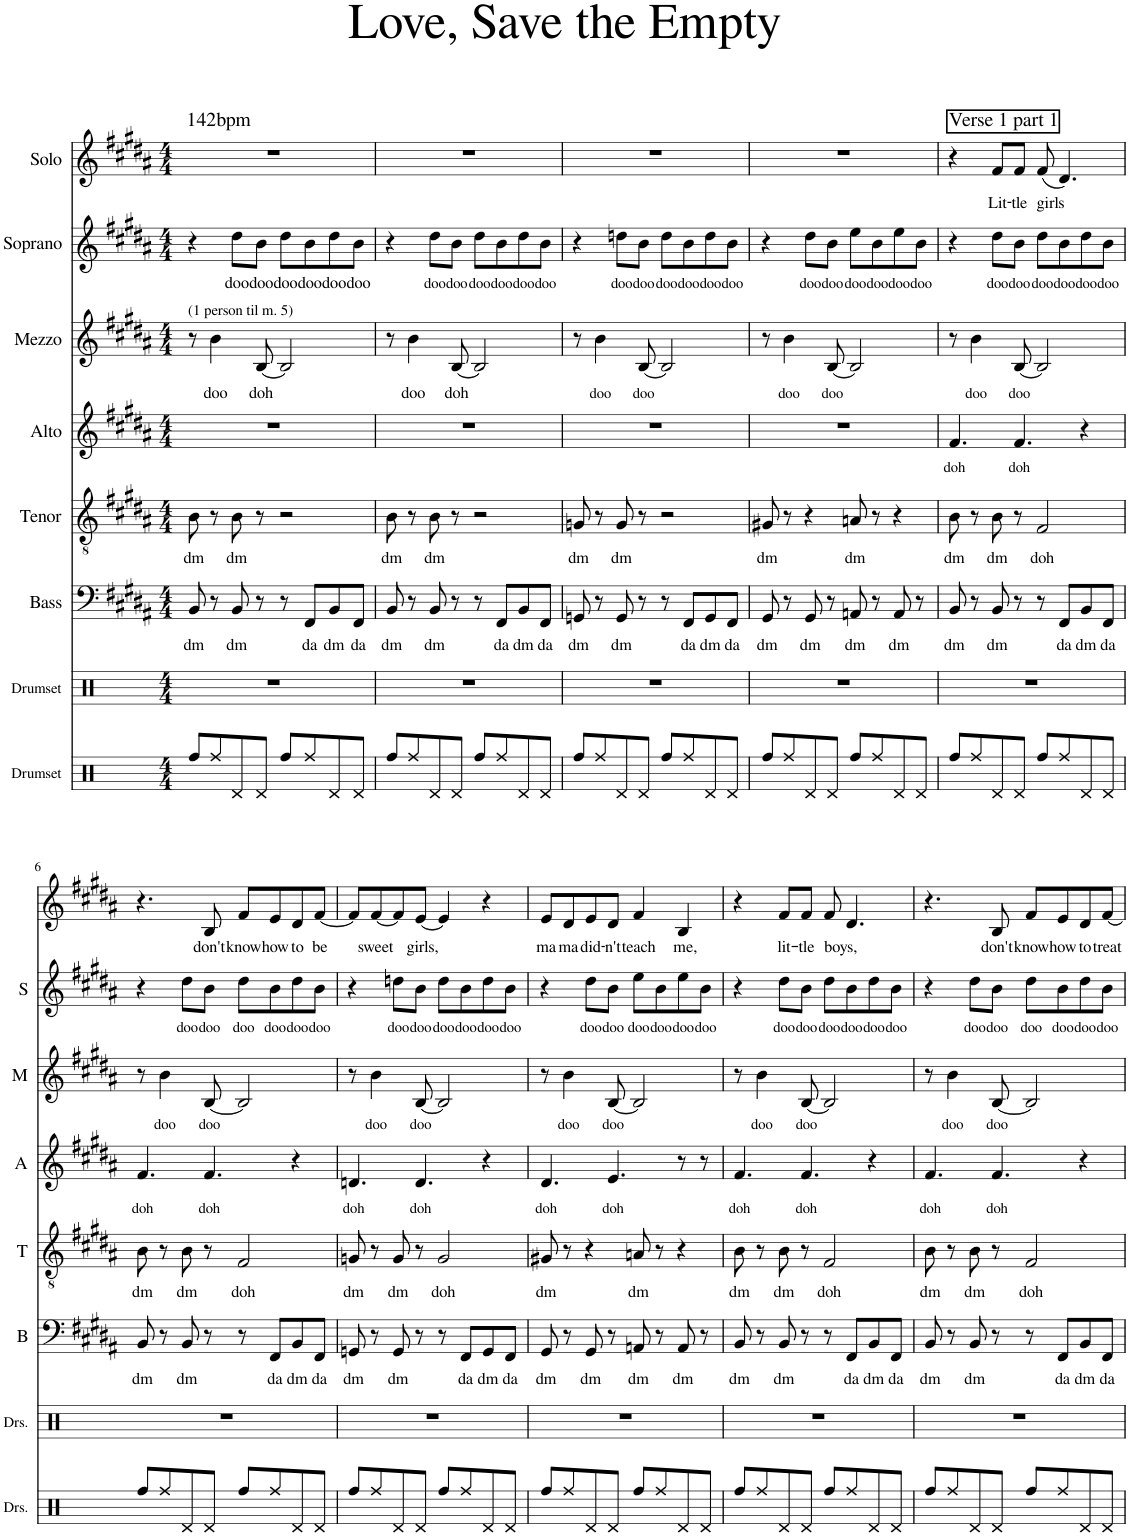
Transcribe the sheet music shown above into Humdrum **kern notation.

**kern	**kern	**kern	**text	**kern	**text	**kern	**text	**kern	**text	**kern	**text	**kern	**text
*part8	*part7	*part6	*part6	*part5	*part5	*part4	*part4	*part3	*part3	*part2	*part2	*part1	*part1
*staff8	*staff7	*staff6	*staff6	*staff5	*staff5	*staff4	*staff4	*staff3	*staff3	*staff2	*staff2	*staff1	*staff1
*I"Drumset	*I"Drumset	*I"Bass	*	*I"Tenor	*	*I"Alto	*	*I"Mezzo	*	*I"Soprano	*	*I"Solo	*
*I'Drs.	*I'Drs.	*I'B	*	*I'T	*	*I'A	*	*I'M	*	*I'S	*	*	*
*clefX	*clefX	*clefF4	*	*clefGv2	*	*clefG2	*	*clefG2	*	*clefG2	*	*clefG2	*
*k[]	*k[]	*k[f#c#g#d#a#]	*	*k[f#c#g#d#a#]	*	*k[f#c#g#d#a#]	*	*k[f#c#g#d#a#]	*	*k[f#c#g#d#a#]	*	*k[f#c#g#d#a#]	*
*M4/4	*M4/4	*M4/4	*	*M4/4	*	*M4/4	*	*M4/4	*	*M4/4	*	*M4/4	*
=1	=1	=1	=1	=1	=1	=1	=1	=1	=1	=1	=1	=1	=1
!	!	!	!	!	!	!	!	!	!	!	!	!LO:TX:a:t=142bpm	!
!	!	!	!	!	!	!	!	!LO:TX:a:t=(1 person til m. 5)	!	!	!	!	!
!	!	!	!LO:LY:b	!	!LO:LY:b	!	!	!	!	!	!	!	!
8Rff/L	1r	8BB/	dm	8B\	dm	1r	.	8r	.	4r	.	1r	.
!	!	!	!	!	!	!	!	!	!LO:LY:b	!	!	!	!
8Rff/	.	8r	.	8r	.	.	.	4b\	doo	.	.	.	.
!	!	!	!LO:LY:b	!	!LO:LY:b	!	!	!	!	!	!LO:LY:b	!	!
8Rd/	.	8BB/	dm	8B\	dm	.	.	.	.	8dd#\L	doo	.	.
!	!	!	!	!	!	!	!	!	!LO:LY:b	!	!LO:LY:b	!	!
8Rd/J	.	8r	.	8r	.	.	.	[8B/	doh	8b\J	doo	.	.
!	!	!	!	!	!	!	!	!	!	!	!LO:LY:b	!	!
8Rff/L	.	8r	.	2r	.	.	.	2B/]	.	8dd#\L	doo	.	.
!	!	!	!LO:LY:b	!	!	!	!	!	!	!	!LO:LY:b	!	!
8Rff/	.	8FF#/L	da	.	.	.	.	.	.	8b\	doo	.	.
!	!	!	!LO:LY:b	!	!	!	!	!	!	!	!LO:LY:b	!	!
8Rd/	.	8BB/	dm	.	.	.	.	.	.	8dd#\	doo	.	.
!	!	!	!LO:LY:b	!	!	!	!	!	!	!	!LO:LY:b	!	!
8Rd/J	.	8FF#/J	da	.	.	.	.	.	.	8b\J	doo	.	.
=2	=2	=2	=2	=2	=2	=2	=2	=2	=2	=2	=2	=2	=2
!	!	!	!LO:LY:b	!	!LO:LY:b	!	!	!	!	!	!	!	!
8Rff/L	1r	8BB/	dm	8B\	dm	1r	.	8r	.	4r	.	1r	.
!	!	!	!	!	!	!	!	!	!LO:LY:b	!	!	!	!
8Rff/	.	8r	.	8r	.	.	.	4b\	doo	.	.	.	.
!	!	!	!LO:LY:b	!	!LO:LY:b	!	!	!	!	!	!LO:LY:b	!	!
8Rd/	.	8BB/	dm	8B\	dm	.	.	.	.	8dd#\L	doo	.	.
!	!	!	!	!	!	!	!	!	!LO:LY:b	!	!LO:LY:b	!	!
8Rd/J	.	8r	.	8r	.	.	.	[8B/	doh	8b\J	doo	.	.
!	!	!	!	!	!	!	!	!	!	!	!LO:LY:b	!	!
8Rff/L	.	8r	.	2r	.	.	.	2B/]	.	8dd#\L	doo	.	.
!	!	!	!LO:LY:b	!	!	!	!	!	!	!	!LO:LY:b	!	!
8Rff/	.	8FF#/L	da	.	.	.	.	.	.	8b\	doo	.	.
!	!	!	!LO:LY:b	!	!	!	!	!	!	!	!LO:LY:b	!	!
8Rd/	.	8BB/	dm	.	.	.	.	.	.	8dd#\	doo	.	.
!	!	!	!LO:LY:b	!	!	!	!	!	!	!	!LO:LY:b	!	!
8Rd/J	.	8FF#/J	da	.	.	.	.	.	.	8b\J	doo	.	.
=3	=3	=3	=3	=3	=3	=3	=3	=3	=3	=3	=3	=3	=3
!	!	!	!LO:LY:b	!	!LO:LY:b	!	!	!	!	!	!	!	!
8Rff/L	1r	8GGn/	dm	8Gn/	dm	1r	.	8r	.	4r	.	1r	.
!	!	!	!	!	!	!	!	!	!LO:LY:b	!	!	!	!
8Rff/	.	8r	.	8r	.	.	.	4b\	doo	.	.	.	.
!	!	!	!LO:LY:b	!	!LO:LY:b	!	!	!	!	!	!LO:LY:b	!	!
8Rd/	.	8GG/	dm	8G/	dm	.	.	.	.	8ddn\L	doo	.	.
!	!	!	!	!	!	!	!	!	!LO:LY:b	!	!LO:LY:b	!	!
8Rd/J	.	8r	.	8r	.	.	.	[8B/	doo	8b\J	doo	.	.
!	!	!	!	!	!	!	!	!	!	!	!LO:LY:b	!	!
8Rff/L	.	8r	.	2r	.	.	.	2B/]	.	8dd\L	doo	.	.
!	!	!	!LO:LY:b	!	!	!	!	!	!	!	!LO:LY:b	!	!
8Rff/	.	8FF#/L	da	.	.	.	.	.	.	8b\	doo	.	.
!	!	!	!LO:LY:b	!	!	!	!	!	!	!	!LO:LY:b	!	!
8Rd/	.	8GG/	dm	.	.	.	.	.	.	8dd\	doo	.	.
!	!	!	!LO:LY:b	!	!	!	!	!	!	!	!LO:LY:b	!	!
8Rd/J	.	8FF#/J	da	.	.	.	.	.	.	8b\J	doo	.	.
=4	=4	=4	=4	=4	=4	=4	=4	=4	=4	=4	=4	=4	=4
!	!	!	!LO:LY:b	!	!LO:LY:b	!	!	!	!	!	!	!	!
8Rff/L	1r	8GG#/	dm	8G#X/	dm	1r	.	8r	.	4r	.	1r	.
!	!	!	!	!	!	!	!	!	!LO:LY:b	!	!	!	!
8Rff/	.	8r	.	8r	.	.	.	4b\	doo	.	.	.	.
!	!	!	!LO:LY:b	!	!	!	!	!	!	!	!LO:LY:b	!	!
8Rd/	.	8GG#/	dm	4r	.	.	.	.	.	8dd#\L	doo	.	.
!	!	!	!	!	!	!	!	!	!LO:LY:b	!	!LO:LY:b	!	!
8Rd/J	.	8r	.	.	.	.	.	[8B/	doo	8b\J	doo	.	.
!	!	!	!LO:LY:b	!	!LO:LY:b	!	!	!	!	!	!LO:LY:b	!	!
8Rff/L	.	8AAn/	dm	8An/	dm	.	.	2B/]	.	8ee\L	doo	.	.
!	!	!	!	!	!	!	!	!	!	!	!LO:LY:b	!	!
8Rff/	.	8r	.	8r	.	.	.	.	.	8b\	doo	.	.
!	!	!	!LO:LY:b	!	!	!	!	!	!	!	!LO:LY:b	!	!
8Rd/	.	8AA/	dm	4r	.	.	.	.	.	8ee\	doo	.	.
!	!	!	!	!	!	!	!	!	!	!	!LO:LY:b	!	!
8Rd/J	.	8r	.	.	.	.	.	.	.	8b\J	doo	.	.
=5	=5	=5	=5	=5	=5	=5	=5	=5	=5	=5	=5	=5	=5
!	!	!	!	!	!	!	!	!	!	!	!	!LO:TX:a:t=Verse 1 part 1	!
!	!	!	!LO:LY:b	!	!LO:LY:b	!	!LO:LY:b	!	!	!	!	!	!
8Rff/L	1r	8BB/	dm	8B\	dm	4.f#/	doh	8r	.	4r	.	4r	.
!	!	!	!	!	!	!	!	!	!LO:LY:b	!	!	!	!
8Rff/	.	8r	.	8r	.	.	.	4b\	doo	.	.	.	.
!	!	!	!LO:LY:b	!	!LO:LY:b	!	!	!	!	!	!LO:LY:b	!	!LO:LY:b
8Rd/	.	8BB/	dm	8B\	dm	.	.	.	.	8dd#\L	doo	8f#/L	Lit-
!	!	!	!	!	!	!	!LO:LY:b	!	!LO:LY:b	!	!LO:LY:b	!	!LO:LY:b
8Rd/J	.	8r	.	8r	.	4.f#/	doh	[8B/	doo	8b\J	doo	8f#/J	-tle
!	!	!	!	!	!LO:LY:b	!	!	!	!	!	!LO:LY:b	!	!LO:LY:b
8Rff/L	.	8r	.	2F#/	doh	.	.	2B/]	.	8dd#\L	doo	(8f#/	girls
!	!	!	!LO:LY:b	!	!	!	!	!	!	!	!LO:LY:b	!	!
8Rff/	.	8FF#/L	da	.	.	.	.	.	.	8b\	doo	4.d#/)	.
!	!	!	!LO:LY:b	!	!	!	!	!	!	!	!LO:LY:b	!	!
8Rd/	.	8BB/	dm	.	.	4r	.	.	.	8dd#\	doo	.	.
!	!	!	!LO:LY:b	!	!	!	!	!	!	!	!LO:LY:b	!	!
8Rd/J	.	8FF#/J	da	.	.	.	.	.	.	8b\J	doo	.	.
!!LO:LB:g=z
=6	=6	=6	=6	=6	=6	=6	=6	=6	=6	=6	=6	=6	=6
!	!	!	!LO:LY:b	!	!LO:LY:b	!	!LO:LY:b	!	!	!	!	!	!
8Rff/L	1r	8BB/	dm	8B\	dm	4.f#/	doh	8r	.	4r	.	4.r	.
!	!	!	!	!	!	!	!	!	!LO:LY:b	!	!	!	!
8Rff/	.	8r	.	8r	.	.	.	4b\	doo	.	.	.	.
!	!	!	!LO:LY:b	!	!LO:LY:b	!	!	!	!	!	!LO:LY:b	!	!
8Rd/	.	8BB/	dm	8B\	dm	.	.	.	.	8dd#\L	doo	.	.
!	!	!	!	!	!	!	!LO:LY:b	!	!LO:LY:b	!	!LO:LY:b	!	!LO:LY:b
8Rd/J	.	8r	.	8r	.	4.f#/	doh	[8B/	doo	8b\J	doo	8B/	don't
!	!	!	!	!	!LO:LY:b	!	!	!	!	!	!LO:LY:b	!	!LO:LY:b
8Rff/L	.	8r	.	2F#/	doh	.	.	2B/]	.	8dd#\L	doo	8f#/L	know
!	!	!	!LO:LY:b	!	!	!	!	!	!	!	!LO:LY:b	!	!LO:LY:b
8Rff/	.	8FF#/L	da	.	.	.	.	.	.	8b\	doo	8e/	how
!	!	!	!LO:LY:b	!	!	!	!	!	!	!	!LO:LY:b	!	!LO:LY:b
8Rd/	.	8BB/	dm	.	.	4r	.	.	.	8dd#\	doo	8d#/	to
!	!	!	!LO:LY:b	!	!	!	!	!	!	!	!LO:LY:b	!	!LO:LY:b
8Rd/J	.	8FF#/J	da	.	.	.	.	.	.	8b\J	doo	[8f#/J	be
=7	=7	=7	=7	=7	=7	=7	=7	=7	=7	=7	=7	=7	=7
!	!	!	!LO:LY:b	!	!LO:LY:b	!	!LO:LY:b	!	!	!	!	!	!
8Rff/L	1r	8GGn/	dm	8Gn/	dm	4.dn/	doh	8r	.	4r	.	8f#/L]	.
!	!	!	!	!	!	!	!	!	!LO:LY:b	!	!	!	!LO:LY:b
8Rff/	.	8r	.	8r	.	.	.	4b\	doo	.	.	[8f#/	sweet
!	!	!	!LO:LY:b	!	!LO:LY:b	!	!	!	!	!	!LO:LY:b	!	!
8Rd/	.	8GG/	dm	8G/	dm	.	.	.	.	8ddn\L	doo	8f#/]	.
!	!	!	!	!	!	!	!LO:LY:b	!	!LO:LY:b	!	!LO:LY:b	!	!LO:LY:b
8Rd/J	.	8r	.	8r	.	4.d/	doh	[8B/	doo	8b\J	doo	[8e/J	girls,
!	!	!	!	!	!LO:LY:b	!	!	!	!	!	!LO:LY:b	!	!
8Rff/L	.	8r	.	2G/	doh	.	.	2B/]	.	8dd\L	doo	4e/]	.
!	!	!	!LO:LY:b	!	!	!	!	!	!	!	!LO:LY:b	!	!
8Rff/	.	8FF#/L	da	.	.	.	.	.	.	8b\	doo	.	.
!	!	!	!LO:LY:b	!	!	!	!	!	!	!	!LO:LY:b	!	!
8Rd/	.	8GG/	dm	.	.	4r	.	.	.	8dd\	doo	4r	.
!	!	!	!LO:LY:b	!	!	!	!	!	!	!	!LO:LY:b	!	!
8Rd/J	.	8FF#/J	da	.	.	.	.	.	.	8b\J	doo	.	.
=8	=8	=8	=8	=8	=8	=8	=8	=8	=8	=8	=8	=8	=8
!	!	!	!LO:LY:b	!	!LO:LY:b	!	!LO:LY:b	!	!	!	!	!	!LO:LY:b
8Rff/L	1r	8GG#/	dm	8G#X/	dm	4.d#/	doh	8r	.	4r	.	8e/L	ma-
!	!	!	!	!	!	!	!	!	!LO:LY:b	!	!	!	!LO:LY:b
8Rff/	.	8r	.	8r	.	.	.	4b\	doo	.	.	8d#/	-ma
!	!	!	!LO:LY:b	!	!	!	!	!	!	!	!LO:LY:b	!	!LO:LY:b
8Rd/	.	8GG#/	dm	4r	.	.	.	.	.	8dd#\L	doo	8e/	did-
!	!	!	!	!	!	!	!LO:LY:b	!	!LO:LY:b	!	!LO:LY:b	!	!LO:LY:b
8Rd/J	.	8r	.	.	.	4.e/	doh	[8B/	doo	8b\J	doo	8d#/J	-n't
!	!	!	!LO:LY:b	!	!LO:LY:b	!	!	!	!	!	!LO:LY:b	!	!LO:LY:b
8Rff/L	.	8AAn/	dm	8An/	dm	.	.	2B/]	.	8ee\L	doo	4f#/	teach
!	!	!	!	!	!	!	!	!	!	!	!LO:LY:b	!	!
8Rff/	.	8r	.	8r	.	.	.	.	.	8b\	doo	.	.
!	!	!	!LO:LY:b	!	!	!	!	!	!	!	!LO:LY:b	!	!LO:LY:b
8Rd/	.	8AA/	dm	4r	.	8r	.	.	.	8ee\	doo	4B/	me,
!	!	!	!	!	!	!	!	!	!	!	!LO:LY:b	!	!
8Rd/J	.	8r	.	.	.	8r	.	.	.	8b\J	doo	.	.
=9	=9	=9	=9	=9	=9	=9	=9	=9	=9	=9	=9	=9	=9
!	!	!	!LO:LY:b	!	!LO:LY:b	!	!LO:LY:b	!	!	!	!	!	!
8Rff/L	1r	8BB/	dm	8B\	dm	4.f#/	doh	8r	.	4r	.	4r	.
!	!	!	!	!	!	!	!	!	!LO:LY:b	!	!	!	!
8Rff/	.	8r	.	8r	.	.	.	4b\	doo	.	.	.	.
!	!	!	!LO:LY:b	!	!LO:LY:b	!	!	!	!	!	!LO:LY:b	!	!LO:LY:b
8Rd/	.	8BB/	dm	8B\	dm	.	.	.	.	8dd#\L	doo	8f#/L	lit-
!	!	!	!	!	!	!	!LO:LY:b	!	!LO:LY:b	!	!LO:LY:b	!	!LO:LY:b
8Rd/J	.	8r	.	8r	.	4.f#/	doh	[8B/	doo	8b\J	doo	8f#/J	-tle
!	!	!	!	!	!LO:LY:b	!	!	!	!	!	!LO:LY:b	!	!LO:LY:b
8Rff/L	.	8r	.	2F#/	doh	.	.	2B/]	.	8dd#\L	doo	8f#/	boys,
!	!	!	!LO:LY:b	!	!	!	!	!	!	!	!LO:LY:b	!	!
8Rff/	.	8FF#/L	da	.	.	.	.	.	.	8b\	doo	4.d#/	.
!	!	!	!LO:LY:b	!	!	!	!	!	!	!	!LO:LY:b	!	!
8Rd/	.	8BB/	dm	.	.	4r	.	.	.	8dd#\	doo	.	.
!	!	!	!LO:LY:b	!	!	!	!	!	!	!	!LO:LY:b	!	!
8Rd/J	.	8FF#/J	da	.	.	.	.	.	.	8b\J	doo	.	.
=10	=10	=10	=10	=10	=10	=10	=10	=10	=10	=10	=10	=10	=10
!	!	!	!LO:LY:b	!	!LO:LY:b	!	!LO:LY:b	!	!	!	!	!	!
8Rff/L	1r	8BB/	dm	8B\	dm	4.f#/	doh	8r	.	4r	.	4.r	.
!	!	!	!	!	!	!	!	!	!LO:LY:b	!	!	!	!
8Rff/	.	8r	.	8r	.	.	.	4b\	doo	.	.	.	.
!	!	!	!LO:LY:b	!	!LO:LY:b	!	!	!	!	!	!LO:LY:b	!	!
8Rd/	.	8BB/	dm	8B\	dm	.	.	.	.	8dd#\L	doo	.	.
!	!	!	!	!	!	!	!LO:LY:b	!	!LO:LY:b	!	!LO:LY:b	!	!LO:LY:b
8Rd/J	.	8r	.	8r	.	4.f#/	doh	[8B/	doo	8b\J	doo	8B/	don't
!	!	!	!	!	!LO:LY:b	!	!	!	!	!	!LO:LY:b	!	!LO:LY:b
8Rff/L	.	8r	.	2F#/	doh	.	.	2B/]	.	8dd#\L	doo	8f#/L	know
!	!	!	!LO:LY:b	!	!	!	!	!	!	!	!LO:LY:b	!	!LO:LY:b
8Rff/	.	8FF#/L	da	.	.	.	.	.	.	8b\	doo	8e/	how
!	!	!	!LO:LY:b	!	!	!	!	!	!	!	!LO:LY:b	!	!LO:LY:b
8Rd/	.	8BB/	dm	.	.	4r	.	.	.	8dd#\	doo	8d#/	to
!	!	!	!LO:LY:b	!	!	!	!	!	!	!	!LO:LY:b	!	!LO:LY:b
8Rd/J	.	8FF#/J	da	.	.	.	.	.	.	8b\J	doo	[8f#/J	treat
=	=	=	=	=	=	=	=	=	=	=	=	=	=
*-	*-	*-	*-	*-	*-	*-	*-	*-	*-	*-	*-	*-	*-
